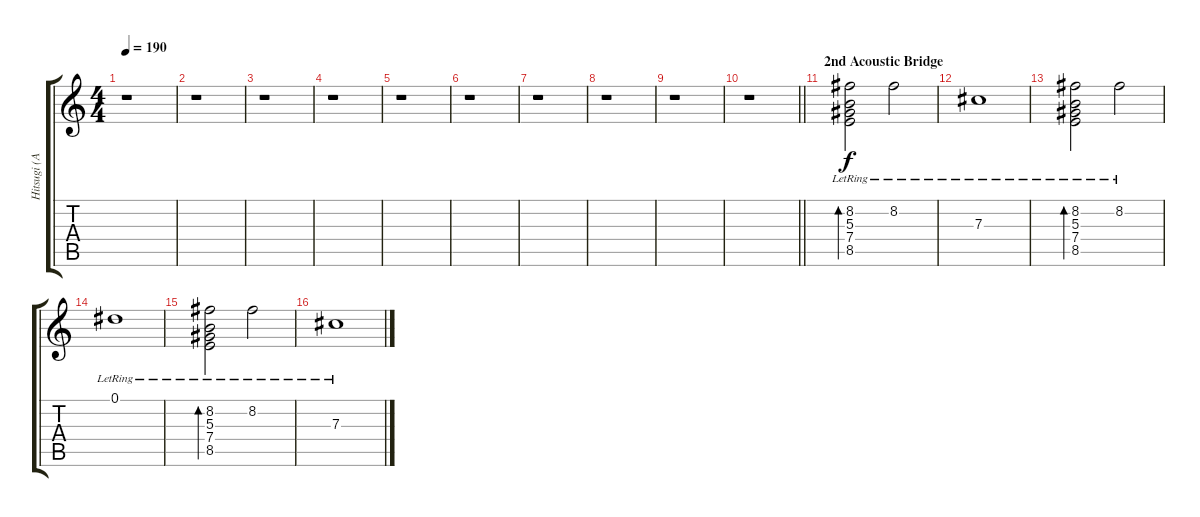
\track ("Hitsugi (Acoustic)" "Hitsugi (A") {instrument acousticguitarsteel}
\staff {score tabs}
\tuning (Eb4 Bb3 Gb3 Db3 Ab2 Eb2) {hide}
\ts (4 4)
\tempo 190
\clef g2
\ks c
r.1{dy f} |
r.1 |
r.1 |
r.1 |
r.1 |
r.1 |
r.1 |
r.1 |
r.1 |
\barLineRight lightlight
r.1 |
\section ("" "2nd Acoustic Bridge")
(8.2{lr} 5.3{lr} 7.4{lr} 8.5{lr}).2{bd 480 balance 12 instrument acousticguitarsteel} 8.2{lr}.2 |
7.3{lr}.1 |
(8.2{lr} 5.3{lr} 7.4{lr} 8.5{lr}).2{bd 480} 8.2{lr}.2 |
0.1{lr}.1 |
(8.2{lr} 5.3{lr} 7.4{lr} 8.5{lr}).2{bd 480} 8.2{lr}.2 |
7.3{lr}.1
